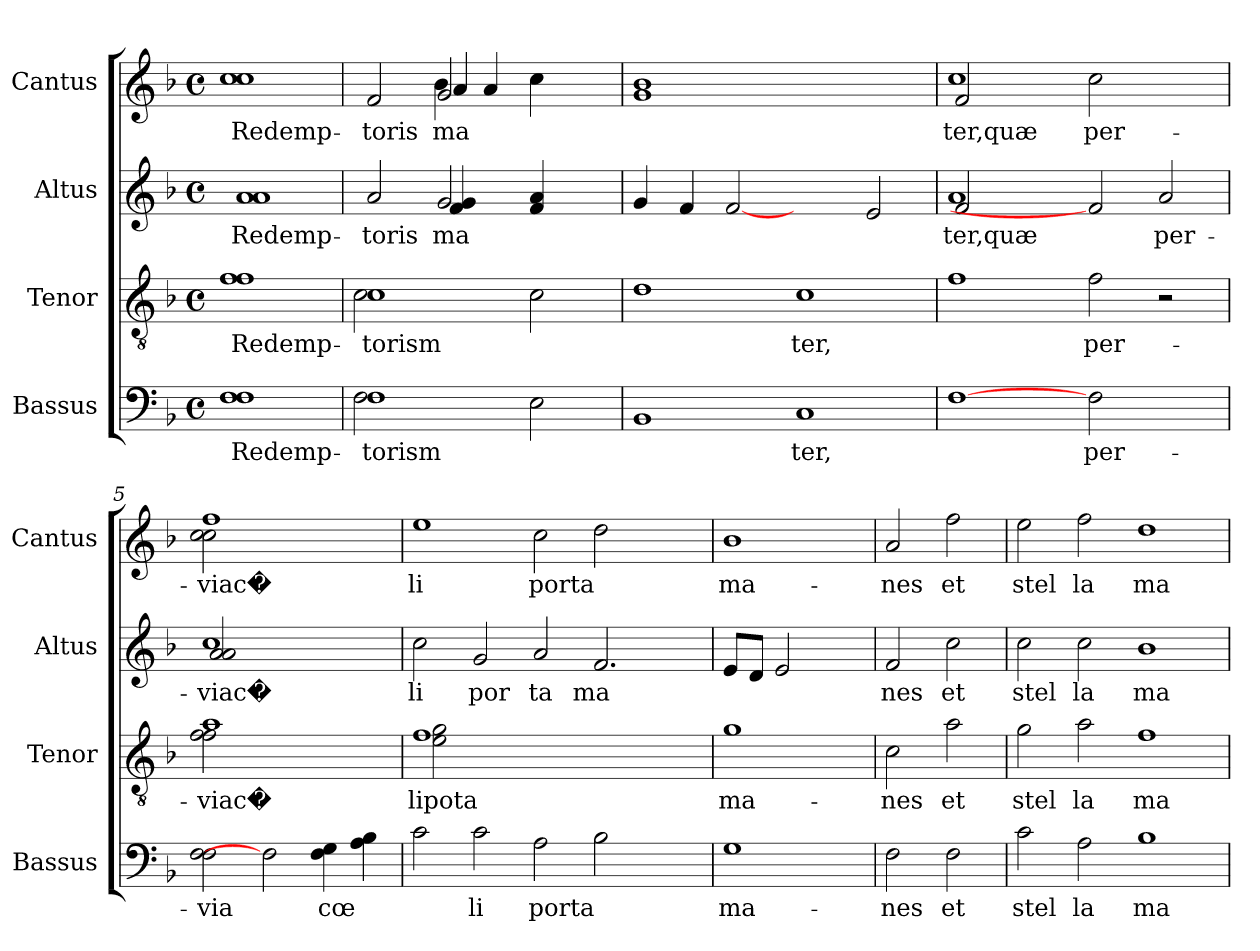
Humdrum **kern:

**kern	**text	**kern	**text	**kern	**text	**kern	**text
*part4	*part4	*part3	*part3	*part2	*part2	*part1	*part1
*staff4	*staff4	*staff3	*staff3	*staff2	*staff2	*staff1	*staff1
*I"Bassus	*	*I"Tenor	*	*I"Altus	*	*I"Cantus	*
*I'Bassus	*	*I'Tenor	*	*I'Altus	*	*I'Cantus	*
!!LO:PB:g=z
*stria5	*	*stria5	*	*stria5	*	*stria5	*
*clefF4	*	*clefGv2	*	*clefG2	*	*clefG2	*
*k[b-]	*	*k[b-]	*	*k[b-]	*	*k[b-]	*
*F:	*	*F:	*	*F:	*	*F:	*
*M4/4	*	*M4/4	*	*M4/4	*	*M4/4	*
*met(c)	*	*met(c)	*	*met(c)	*	*met(c)	*
=1	=1	=1	=1	=1	=1	=1	=1
!	!LO:LY:b	!	!LO:LY:b	!	!LO:LY:b	!	!LO:LY:b
1F 1F	Redemp-	1f 1f	Redemp-	1a 1a	Redemp-	1cc 1cc	Redemp-
=2!	=2!	=2!	=2!	=2!	=2!	=2!	=2!
*^	*	*	*	*	*	*	*
!	!	!LO:LY:b	!	!LO:LY:b	!	!LO:LY:b	!	!LO:LY:b
*	*	*	*^	*	*^	*	*^	*
*	*	*	*	*	*	*	*	*	*	*^	*
1F	2F\	-torism	1c	2c\	-torism	2a/	2ryy	-toris	2f/	2ryy	2ryy	-toris
!	!	!	!	!	!	!	!	!LO:LY:b	!	!	!	!LO:LY:b
.	1ryy	.	.	1ryy	.	2g/	4f/ 4g/	ma-	2g/	4a/	4b-\	ma-
!	!	!	!	!	!	!	!	!	!	!	!	!LO:LY:b
.	.	.	.	.	.	.	4ryy	.	.	4a/	4ryy	--
!	!	!LO:LY:b	!	!	!LO:LY:b	!	!	!LO:LY:b	!	!	!	!
2E\	.	.	2c\	.	.	4a/ 4f/	2ryy	--	4cc\	4ryy	2ryy	.
.	.	.	.	.	.	4ryy	.	.	4ryy	4ryy	.	.
*v	*v	*	*	*	*	*v	*v	*	*	*v	*v	*
*	*	*v	*v	*	*	*	*	*	*
=3!	=3!	=3!	=3!	=3!	=3!	=3!	=3!	=3!
!	!LO:LY:b	!	!LO:LY:b	!	!LO:LY:b	!	!	!LO:LY:b
*	*	*	*	*	*	*v	*v	*
1BB-	-	1d	-	4g/	--	1b- 1g	--
!	!	!	!	!	!LO:LY:b	!	!
.	.	.	.	4f/	--	.	.
!	!	!	!	!	!LO:LY:b	!	!
.	.	.	.	[2f	--	.	.
!	!LO:LY:b	!	!LO:LY:b	!	!	!	!
1C	-ter,	1c	-ter,	2ryy	.	1ryy	.
!	!	!	!	!	!LO:LY:b	!	!
.	.	.	.	2e/	--	.	.
=4!	=4!	=4!	=4!	=4!	=4!	=4!	=4!
*	*	*	*	*^	*	*	*
!	!	!	!	!	!	!LO:LY:b	!	!LO:LY:b
*	*	*	*	*	*	*	*^	*
[1F	.	1f	.	1a	2f/	-ter,quæ	1cc	2f/	-ter,quæ
.	.	.	.	.	1.ryy	.	.	2ryy	.
!	!LO:LY:b	!	!LO:LY:b	!	!	!	!	!	!LO:LY:b
2F\	per-	2f\	per-	2f]	.	.	2cc\	1ryy	per-
!	!	!	!	!	!	!LO:LY:b	!	!	!
2ryy	.	2r	.	2a/	.	per-	2ryy	.	.
=5!	=5!	=5!	=5!	=5!	=5!	=5!	=5!	=5!	=5!
!	!LO:LY:b	!	!LO:LY:b	!	!	!LO:LY:b	!	!	!LO:LY:b
*	*	*^	*	*	*	*	*	*	*
2F\ 2F\	-via	1a	2f\ 2f\	-viac�	1cc	2a/ 2a/	-viac�	1ff	2cc\ 2cc\	-viac�
2F]	.	.	2ryy	.	.	2ryy	.	.	2ryy	.
!	!LO:LY:b	!	!	!	!	!	!	!	!	!
4F\ 4G\	cœ-	2ryy	2ryy	.	2ryy	2ryy	.	2ryy	2ryy	.
!	!LO:LY:b	!	!	!	!	!	!	!	!	!
4A\ 4B-\	--	.	.	.	.	.	.	.	.	.
*	*	*	*	*	*v	*v	*	*	*	*
*	*	*	*	*	*	*	*v	*v	*
=6!	=6!	=6!	=6!	=6!	=6!	=6!	=6!	=6!
!	!LO:LY:b	!	!	!LO:LY:b	!	!LO:LY:b	!	!LO:LY:b
2c\	--	1f	2g\ 2e\	lipota	2cc\	li	1ee	li
!	!LO:LY:b	!	!	!	!	!LO:LY:b	!	!
2c\	-li	.	1ryy	.	2g/	por	.	.
!	!LO:LY:b	!	!	!	!	!LO:LY:b	!	!LO:LY:b
2A\	porta	1ryy	.	.	2a/	ta	2cc\	porta
!	!LO:LY:b	!	!	!	!	!LO:LY:b	!	!LO:LY:b
2B-\	.	.	4ryy	.	2.f/	ma-	2dd\	.
.	.	.	2ryy	.	.	.	.	.
4ryy	.	4ryy	.	.	.	.	4ryy	.
*	*	*v	*v	*	*	*	*	*
=7!	=7!	=7!	=7!	=7!	=7!	=7!	=7!
!	!LO:LY:b	!	!LO:LY:b	!	!LO:LY:b	!	!LO:LY:b
1G	ma-	1g	ma-	8e/L	--	1b-	ma-
!	!	!	!	!	!LO:LY:b	!	!
.	.	.	.	8d/J	--	.	.
!	!	!	!	!	!LO:LY:b	!	!
.	.	.	.	2e/	--	.	.
.	.	.	.	4ryy	.	.	.
!!LO:LB:g=z
=8	=8	=8	=8	=8	=8	=8	=8
!	!LO:LY:b	!	!LO:LY:b	!	!LO:LY:b	!	!LO:LY:b
2F\	-nes	2c\	-nes	2f/	-nes	2a/	-nes
!	!LO:LY:b	!	!LO:LY:b	!	!LO:LY:b	!	!LO:LY:b
2F\	et	2a\	et	2cc\	et	2ff\	et
=9!	=9!	=9!	=9!	=9!	=9!	=9!	=9!
!	!LO:LY:b	!	!LO:LY:b	!	!LO:LY:b	!	!LO:LY:b
2c\	stel	2g\	stel	2cc\	stel	2ee\	stel
!	!LO:LY:b	!	!LO:LY:b	!	!LO:LY:b	!	!LO:LY:b
2A\	la	2a\	la	2cc\	la	2ff\	la
!	!LO:LY:b	!	!LO:LY:b	!	!LO:LY:b	!	!LO:LY:b
1B-	ma-	1f	ma-	1b-	ma-	1dd	ma-
=!	=!	=!	=!	=!	=!	=!	=!
*-	*-	*-	*-	*-	*-	*-	*-
